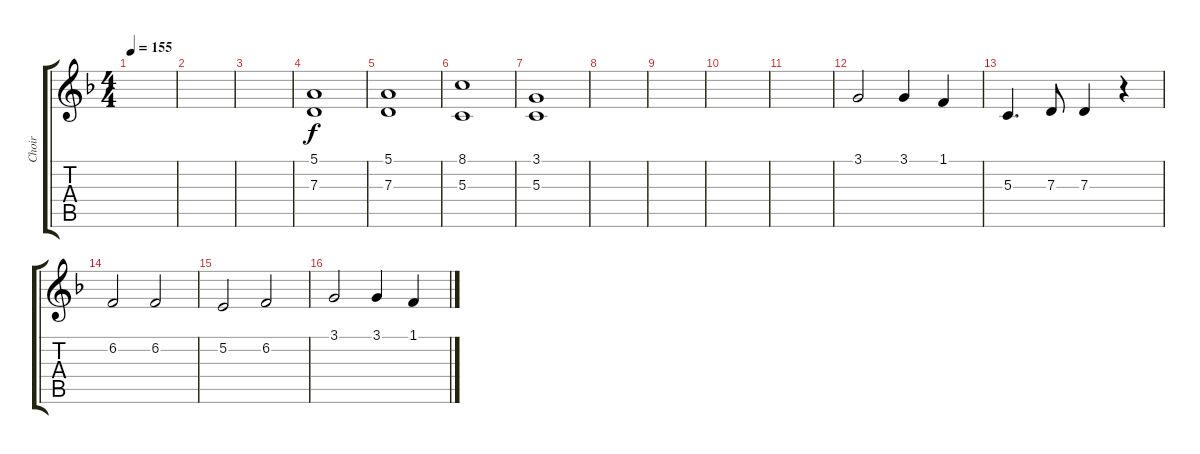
\track ("Choir" "Choir") {instrument choiraahs}
\staff {score tabs}
\tuning (E4 B3 G3 D3 A2 E2) {hide}
\ts (4 4)
\tempo 155
\clef g2
\ks f
|
|
|
(5.1 7.3).1 |
(5.1 7.3).1 |
(8.1 5.3).1 |
(3.1 5.3).1 |
|
|
|
|
3.1.2 3.1.4 1.1.4 |
5.3.4{d} 7.3.8 7.3.4 r.4 |
6.2.2 6.2.2 |
5.2.2 6.2.2 |
3.1.2 3.1.4 1.1.4
